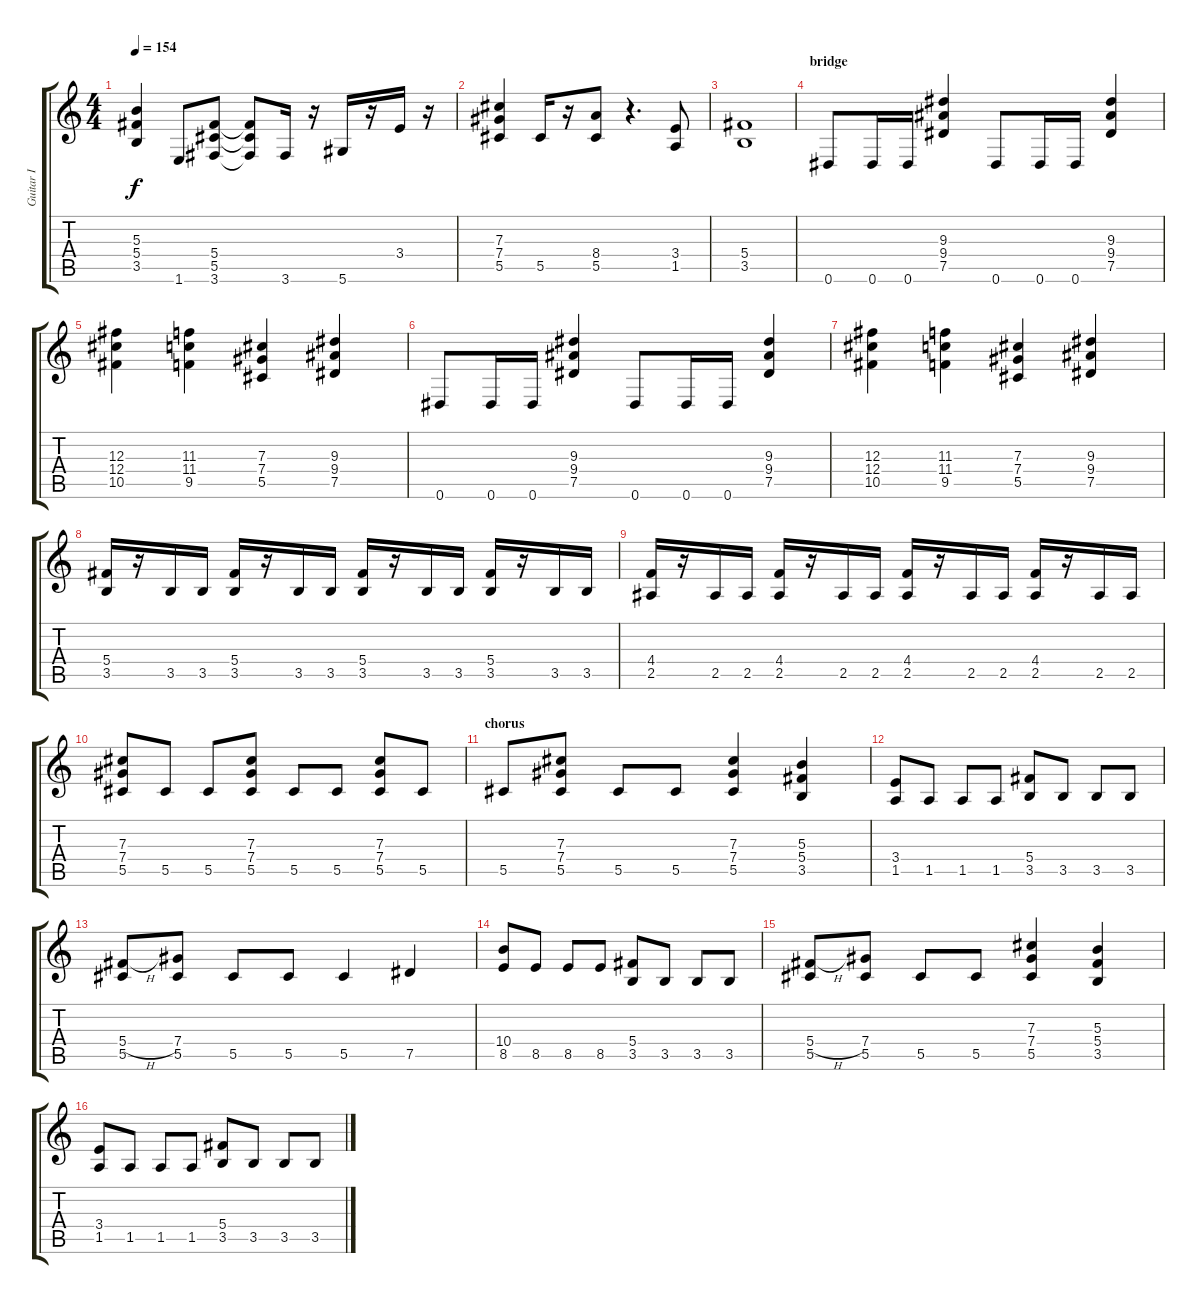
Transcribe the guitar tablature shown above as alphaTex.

\track ("Guitar I" "Guitar I") {instrument distortionguitar}
\staff {score tabs}
\tuning (Eb4 Bb3 Gb3 Db3 Ab2 Eb2) {hide}
\ts (4 4)
\tempo 154
\clef g2
\ks c
(5.3 5.4 3.5).4{dy f} 1.6.8 (5.4 5.5 3.6).8 (5.4{t} 5.5{t} 3.6{t}).8 3.6.16 r.16 5.6.16 r.16 3.4.16 r.16 |
(7.3 7.4 5.5).4 5.5.16 r.16 (8.4 5.5).8 r.4{d} (3.4 1.5).8 |
(5.4 3.5).1 |
\section ("" "bridge")
0.6.8 0.6.16 0.6.16 (9.3 9.4 7.5).4 0.6.8 0.6.16 0.6.16 (9.3 9.4 7.5).4 |
(12.3 12.4 10.5).4 (11.3 11.4 9.5).4 (7.3 7.4 5.5).4 (9.3 9.4 7.5).4 |
0.6.8 0.6.16 0.6.16 (9.3 9.4 7.5).4 0.6.8 0.6.16 0.6.16 (9.3 9.4 7.5).4 |
(12.3 12.4 10.5).4 (11.3 11.4 9.5).4 (7.3 7.4 5.5).4 (9.3 9.4 7.5).4 |
(5.4 3.5).16 r.16 3.5.16 3.5.16 (5.4 3.5).16 r.16 3.5.16 3.5.16 (5.4 3.5).16 r.16 3.5.16 3.5.16 (5.4 3.5).16 r.16 3.5.16 3.5.16 |
(4.4 2.5).16 r.16 2.5.16 2.5.16 (4.4 2.5).16 r.16 2.5.16 2.5.16 (4.4 2.5).16 r.16 2.5.16 2.5.16 (4.4 2.5).16 r.16 2.5.16 2.5.16 |
(7.3 7.4 5.5).8 5.5.8 5.5.8 (7.3 7.4 5.5).8 5.5.8 5.5.8 (7.3 7.4 5.5).8 5.5.8 |
\section ("" "chorus")
5.5.8 (7.3 7.4 5.5).8 5.5.8 5.5.8 (7.3 7.4 5.5).4 (5.3 5.4 3.5).4 |
(3.4 1.5).8 1.5.8 1.5.8 1.5.8 (5.4 3.5).8 3.5.8 3.5.8 3.5.8 |
(5.4{h} 5.5).8 (7.4 5.5).8 5.5.8 5.5.8 5.5.4 7.5.4 |
(10.4 8.5).8 8.5.8 8.5.8 8.5.8 (5.4 3.5).8 3.5.8 3.5.8 3.5.8 |
(5.4{h} 5.5).8 (7.4 5.5).8 5.5.8 5.5.8 (7.3 7.4 5.5).4 (5.3 5.4 3.5).4 |
(3.4 1.5).8 1.5.8 1.5.8 1.5.8 (5.4 3.5).8 3.5.8 3.5.8 3.5.8
